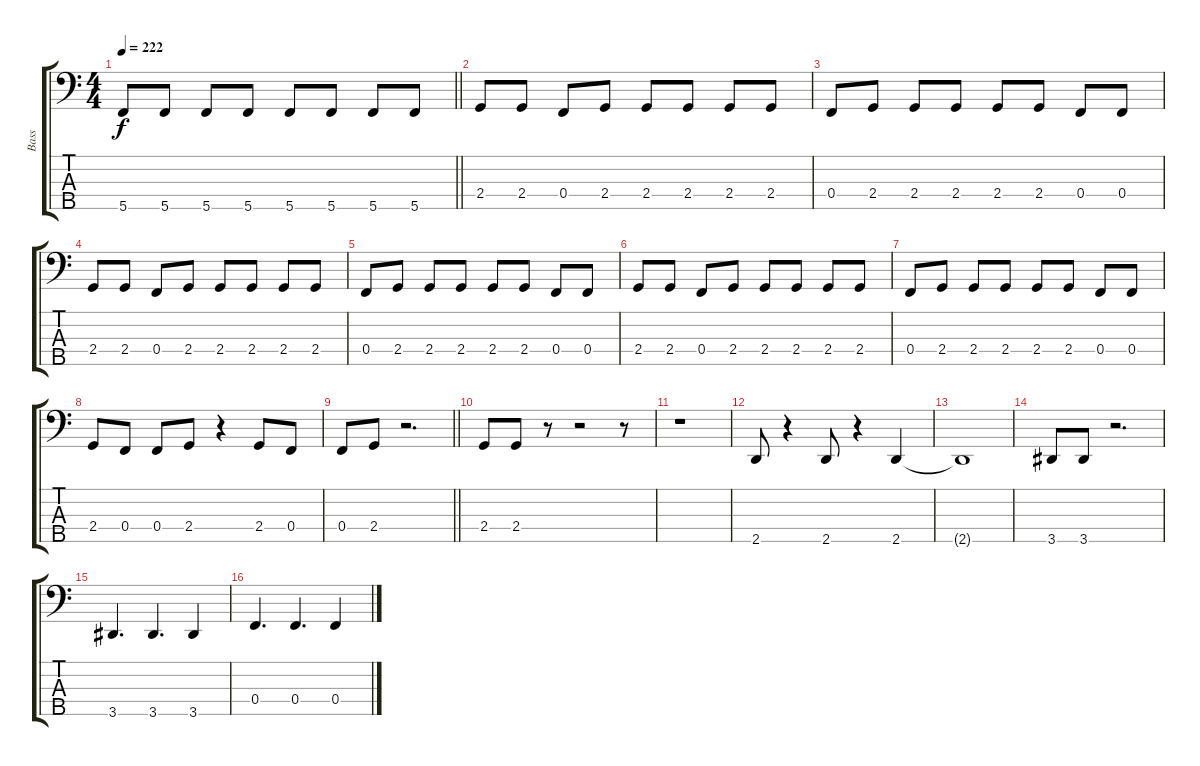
\track ("Bass" "Bass") {instrument electricbasspick}
\staff {score tabs}
\tuning (Ab2 Eb2 Bb1 F1 C1) {hide}
\ts (4 4)
\tempo 222
\clef f4
\barLineRight lightlight
\ks c
5.5.8{dy f} 5.5.8 5.5.8 5.5.8 5.5.8 5.5.8 5.5.8 5.5.8 |
\section ("" " ")
2.4.8 2.4.8 0.4.8 2.4.8 2.4.8 2.4.8 2.4.8 2.4.8 |
0.4.8 2.4.8 2.4.8 2.4.8 2.4.8 2.4.8 0.4.8 0.4.8 |
2.4.8 2.4.8 0.4.8 2.4.8 2.4.8 2.4.8 2.4.8 2.4.8 |
0.4.8 2.4.8 2.4.8 2.4.8 2.4.8 2.4.8 0.4.8 0.4.8 |
2.4.8 2.4.8 0.4.8 2.4.8 2.4.8 2.4.8 2.4.8 2.4.8 |
0.4.8 2.4.8 2.4.8 2.4.8 2.4.8 2.4.8 0.4.8 0.4.8 |
2.4.8 0.4.8 0.4.8 2.4.8 r.4 2.4.8 0.4.8 |
\barLineRight lightlight
0.4.8 2.4.8 r.2{d} |
\section ("" " ")
2.4.8 2.4.8 r.8 r.2 r.8 |
r.1 |
2.5.8 r.4 2.5.8 r.4 2.5.4 |
2.5{t}.1 |
3.5.8 3.5.8 r.2{d} |
3.5.4{d} 3.5.4{d} 3.5.4 |
0.4.4{d} 0.4.4{d} 0.4.4
